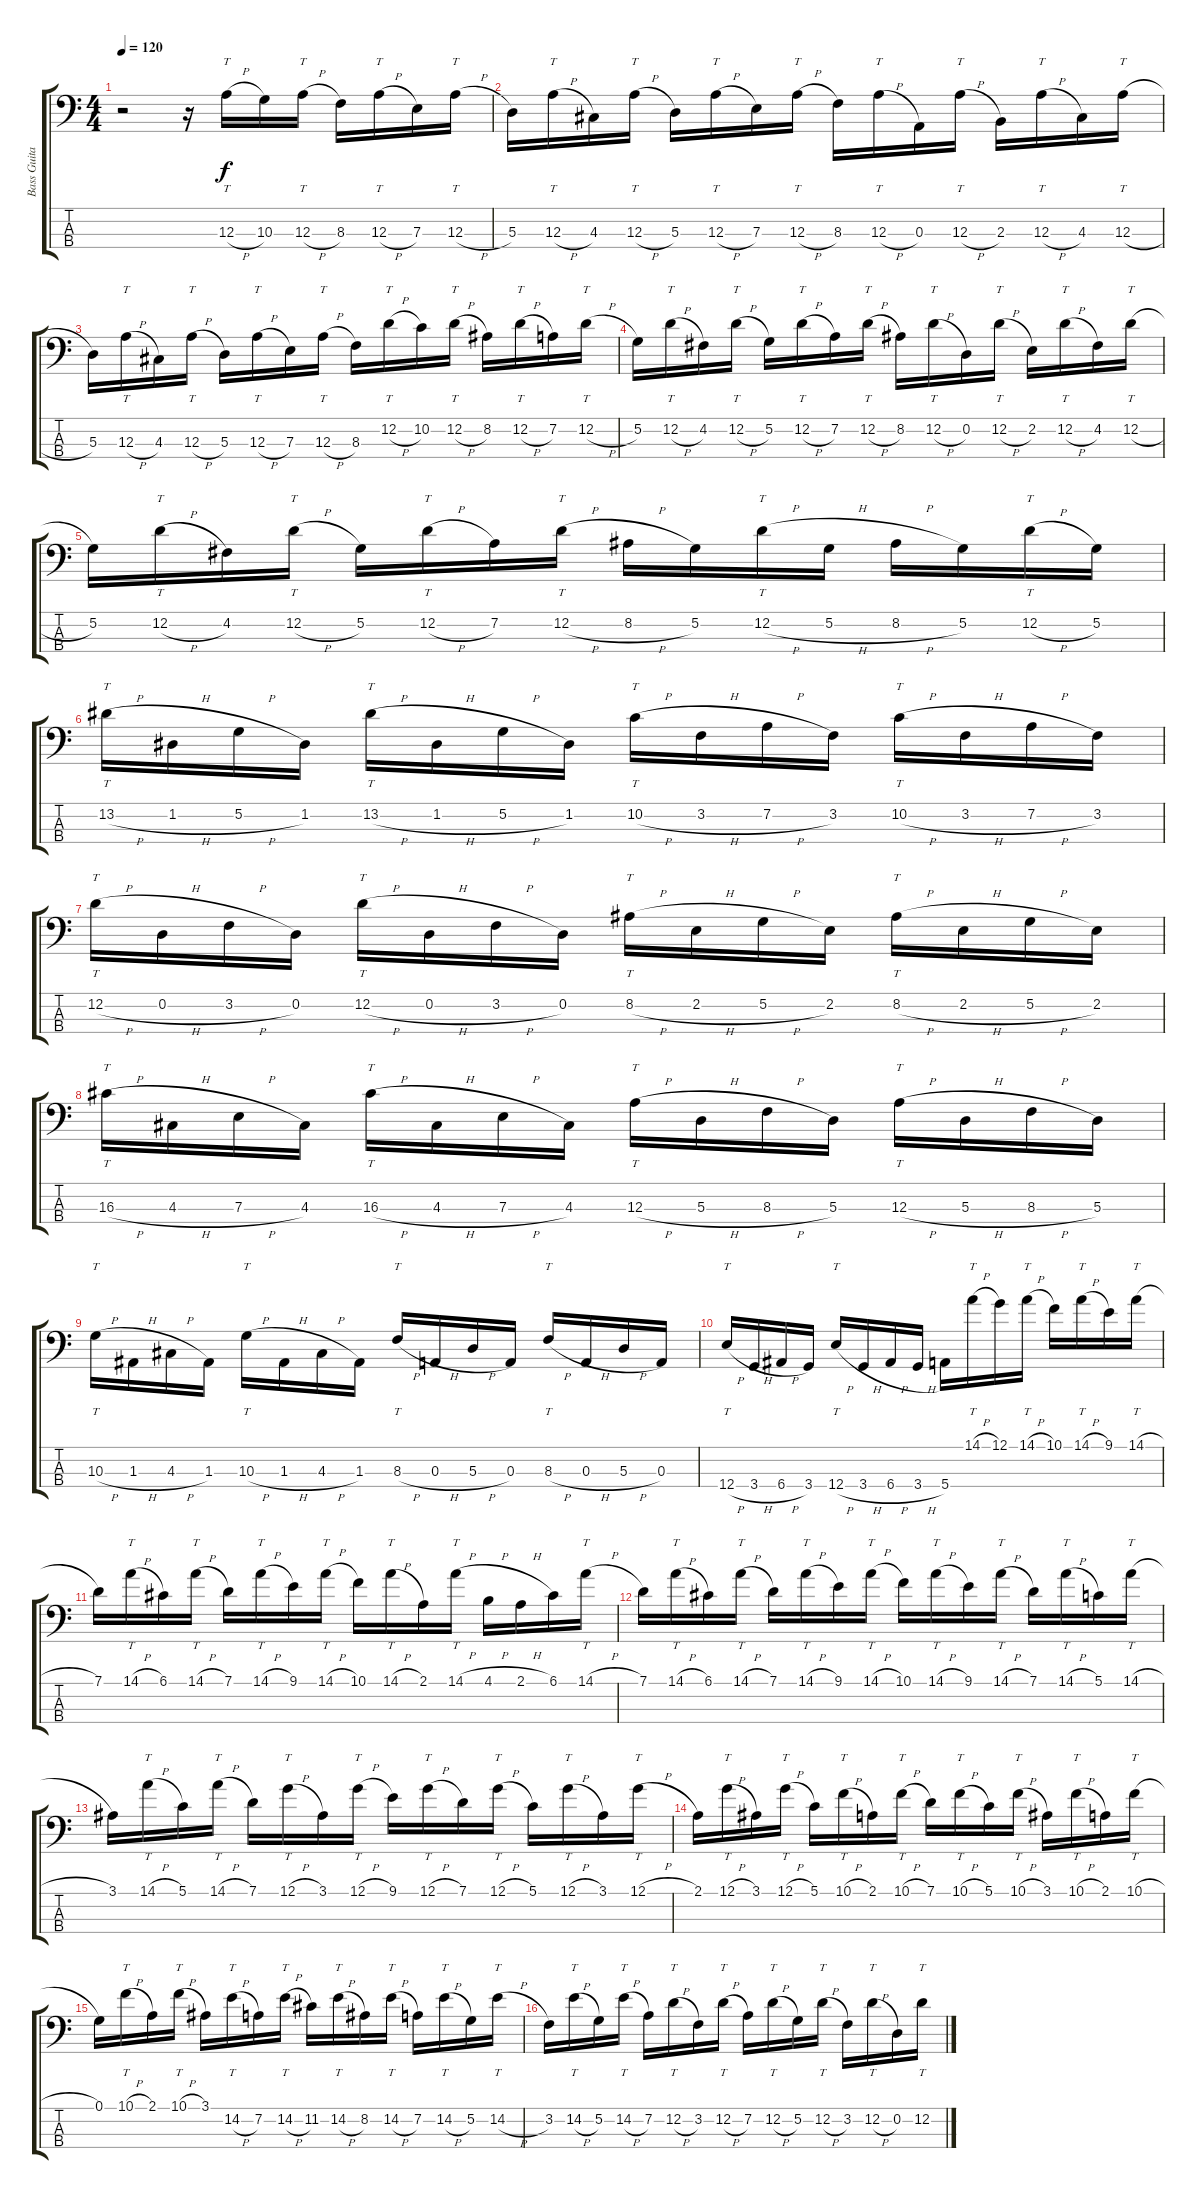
\track ("Bass Guitar" "Bass Guita") {instrument electricbassfinger}
\staff {score tabs}
\tuning (G2 D2 A1 E1) {hide}
\ts (4 4)
\tempo 120
\clef f4
\ks c
r.2{dy f instrument electricbassfinger} r.16 12.3{h}.16{tt} 10.3.16 12.3{h}.16{tt} 8.3.16 12.3{h}.16{tt} 7.3.16 12.3{h}.16{tt} |
5.3.16 12.3{h}.16{tt} 4.3.16 12.3{h}.16{tt} 5.3.16 12.3{h}.16{tt} 7.3.16 12.3{h}.16{tt} 8.3.16 12.3{h}.16{tt} 0.3.16 12.3{h}.16{tt} 2.3.16 12.3{h}.16{tt} 4.3.16 12.3{h}.16{tt} |
5.3.16 12.3{h}.16{tt} 4.3.16 12.3{h}.16{tt} 5.3.16 12.3{h}.16{tt} 7.3.16 12.3{h}.16{tt} 8.3.16 12.2{h}.16{tt} 10.2.16 12.2{h}.16{tt} 8.2.16 12.2{h}.16{tt} 7.2.16 12.2{h}.16{tt} |
5.2.16 12.2{h}.16{tt} 4.2.16 12.2{h}.16{tt} 5.2.16 12.2{h}.16{tt} 7.2.16 12.2{h}.16{tt} 8.2.16 12.2{h}.16{tt} 0.2.16 12.2{h}.16{tt} 2.2.16 12.2{h}.16{tt} 4.2.16 12.2{h}.16{tt} |
5.2.16 12.2{h}.16{tt} 4.2.16 12.2{h}.16{tt} 5.2.16 12.2{h}.16{tt} 7.2.16 12.2{h}.16{tt} 8.2{h}.16 5.2.16 12.2{h}.16{tt} 5.2{h}.16 8.2{h}.16 5.2.16 12.2{h}.16{tt} 5.2.16 |
13.2{h}.16{tt} 1.2{h}.16 5.2{h}.16 1.2.16 13.2{h}.16{tt} 1.2{h}.16 5.2{h}.16 1.2.16 10.2{h}.16{tt} 3.2{h}.16 7.2{h}.16 3.2.16 10.2{h}.16{tt} 3.2{h}.16 7.2{h}.16 3.2.16 |
12.2{h}.16{tt} 0.2{h}.16 3.2{h}.16 0.2.16 12.2{h}.16{tt} 0.2{h}.16 3.2{h}.16 0.2.16 8.2{h}.16{tt} 2.2{h}.16 5.2{h}.16 2.2.16 8.2{h}.16{tt} 2.2{h}.16 5.2{h}.16 2.2.16 |
16.3{h}.16{tt} 4.3{h}.16 7.3{h}.16 4.3.16 16.3{h}.16{tt} 4.3{h}.16 7.3{h}.16 4.3.16 12.3{h}.16{tt} 5.3{h}.16 8.3{h}.16 5.3.16 12.3{h}.16{tt} 5.3{h}.16 8.3{h}.16 5.3.16 |
10.3{h}.16{tt} 1.3{h}.16 4.3{h}.16 1.3.16 10.3{h}.16{tt} 1.3{h}.16 4.3{h}.16 1.3.16 8.3{h}.16{tt} 0.3{h}.16 5.3{h}.16 0.3.16 8.3{h}.16{tt} 0.3{h}.16 5.3{h}.16 0.3.16 |
12.4{h}.16{tt} 3.4{h}.16 6.4{h}.16 3.4.16 12.4{h}.16{tt} 3.4{h}.16 6.4{h}.16 3.4{h}.16 5.4.16 14.1{h}.16{tt} 12.1.16 14.1{h}.16{tt} 10.1.16 14.1{h}.16{tt} 9.1.16 14.1{h}.16{tt} |
7.1.16 14.1{h}.16{tt} 6.1.16 14.1{h}.16{tt} 7.1.16 14.1{h}.16{tt} 9.1.16 14.1{h}.16{tt} 10.1.16 14.1{h}.16{tt} 2.1.16 14.1{h}.16{tt} 4.1{h}.16 2.1{h}.16 6.1.16 14.1{h}.16{tt} |
7.1.16 14.1{h}.16{tt} 6.1.16 14.1{h}.16{tt} 7.1.16 14.1{h}.16{tt} 9.1.16 14.1{h}.16{tt} 10.1.16 14.1{h}.16{tt} 9.1.16 14.1{h}.16{tt} 7.1.16 14.1{h}.16{tt} 5.1.16 14.1{h}.16{tt} |
3.1.16 14.1{h}.16{tt} 5.1.16 14.1{h}.16{tt} 7.1.16 12.1{h}.16{tt} 3.1.16 12.1{h}.16{tt} 9.1.16 12.1{h}.16{tt} 7.1.16 12.1{h}.16{tt} 5.1.16 12.1{h}.16{tt} 3.1.16 12.1{h}.16{tt} |
2.1.16 12.1{h}.16{tt} 3.1.16 12.1{h}.16{tt} 5.1.16 10.1{h}.16{tt} 2.1.16 10.1{h}.16{tt} 7.1.16 10.1{h}.16{tt} 5.1.16 10.1{h}.16{tt} 3.1.16 10.1{h}.16{tt} 2.1.16 10.1{h}.16{tt} |
0.1.16 10.1{h}.16{tt} 2.1.16 10.1{h}.16{tt} 3.1.16 14.2{h}.16{tt} 7.2.16 14.2{h}.16{tt} 11.2.16 14.2{h}.16{tt} 8.2.16 14.2{h}.16{tt} 7.2.16 14.2{h}.16{tt} 5.2.16 14.2{h}.16{tt} |
3.2.16 14.2{h}.16{tt} 5.2.16 14.2{h}.16{tt} 7.2.16 12.2{h}.16{tt} 3.2.16 12.2{h}.16{tt} 7.2.16 12.2{h}.16{tt} 5.2.16 12.2{h}.16{tt} 3.2.16 12.2{h}.16{tt} 0.2.16 12.2{h}.16{tt}
